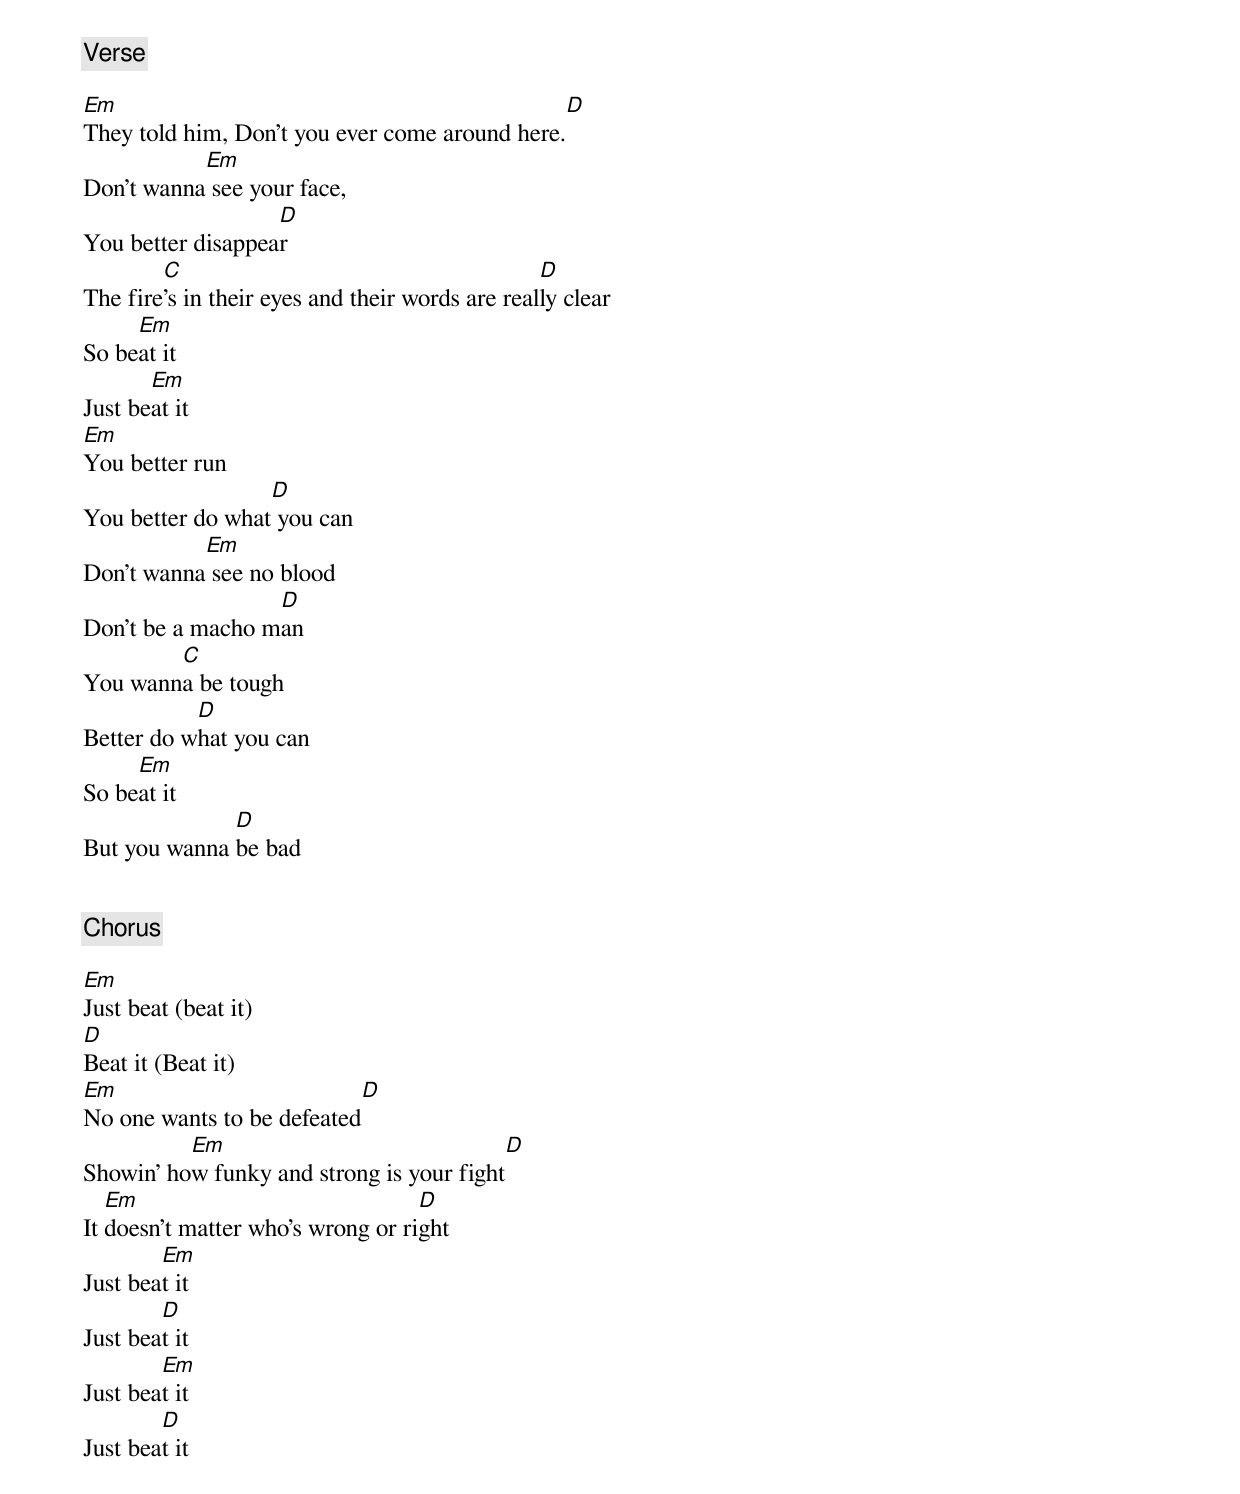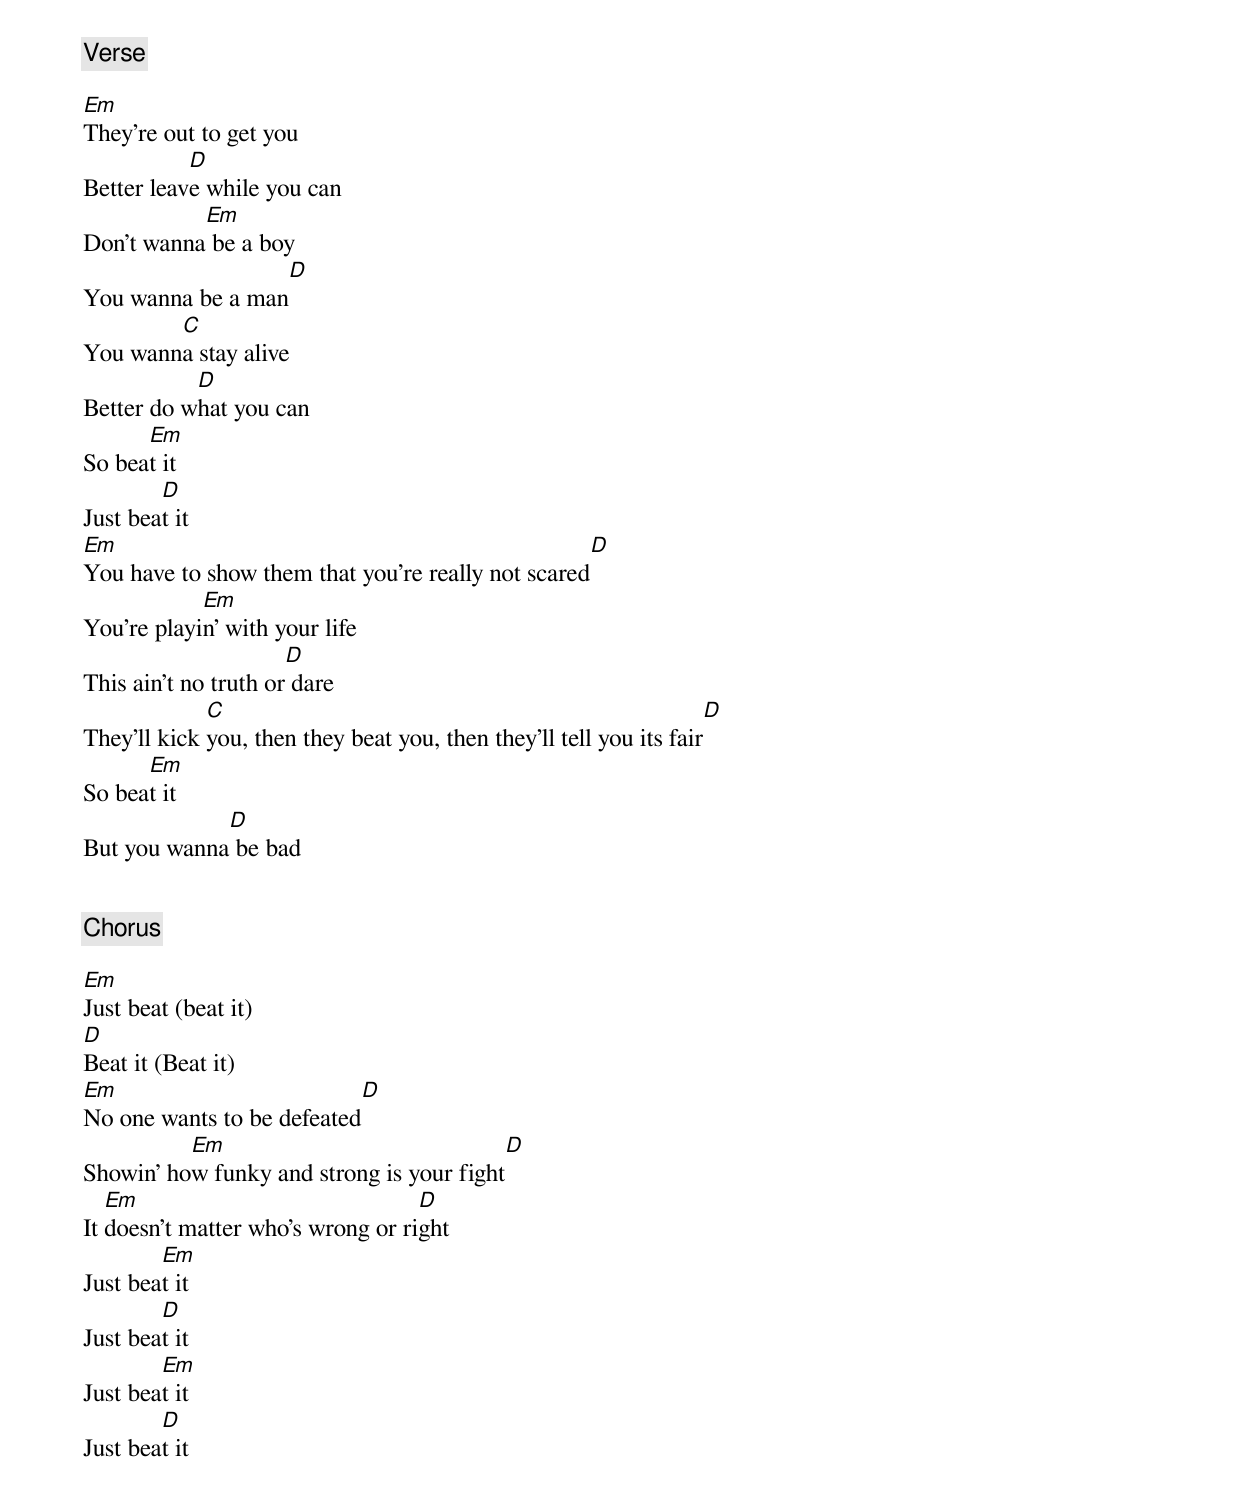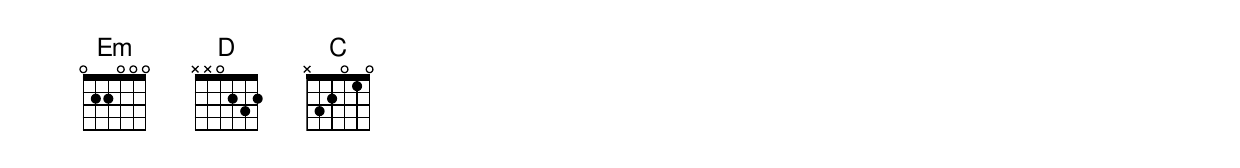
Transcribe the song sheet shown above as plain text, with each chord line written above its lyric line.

[Verse]

Em                                              D
They told him, Don't you ever come around here.
           Em
Don't wanna see your face,
                   D
You better disappear
        C                                        D
The fire's in their eyes and their words are really clear
     Em
So beat it
       Em
Just beat it
Em
You better run
                  D
You better do what you can
           Em
Don't wanna see no blood
                  D
Don't be a macho man
        C
You wanna be tough
           D
Better do what you can
     Em
So beat it
              D
But you wanna be bad


[Chorus]

Em
Just beat (beat it)
D
Beat it (Beat it)
Em                                  D
No one wants to be defeated
          Em                                 D
Showin' how funky and strong is your fight
   Em                              D
It doesn't matter who's wrong or right
        Em
Just beat it
        D
Just beat it
        Em
Just beat it
        D
Just beat it


[Verse]

Em
They're out to get you
           D
Better leave while you can
           Em
Don't wanna be a boy
                   D
You wanna be a man
        C
You wanna stay alive
           D
Better do what you can
      Em
So beat it
        D
Just beat it
Em                                                    D
You have to show them that you're really not scared
            Em
You're playin' with your life
                      D
This ain't no truth or dare
             C                                                                D
They'll kick you, then they beat you, then they'll tell you its fair
      Em
So beat it
             D
But you wanna be bad


[Chorus]

Em
Just beat (beat it)
D
Beat it (Beat it)
Em                                  D
No one wants to be defeated
          Em                                 D
Showin' how funky and strong is your fight
   Em                              D
It doesn't matter who's wrong or right
        Em
Just beat it
        D
Just beat it
        Em
Just beat it
        D
Just beat it
